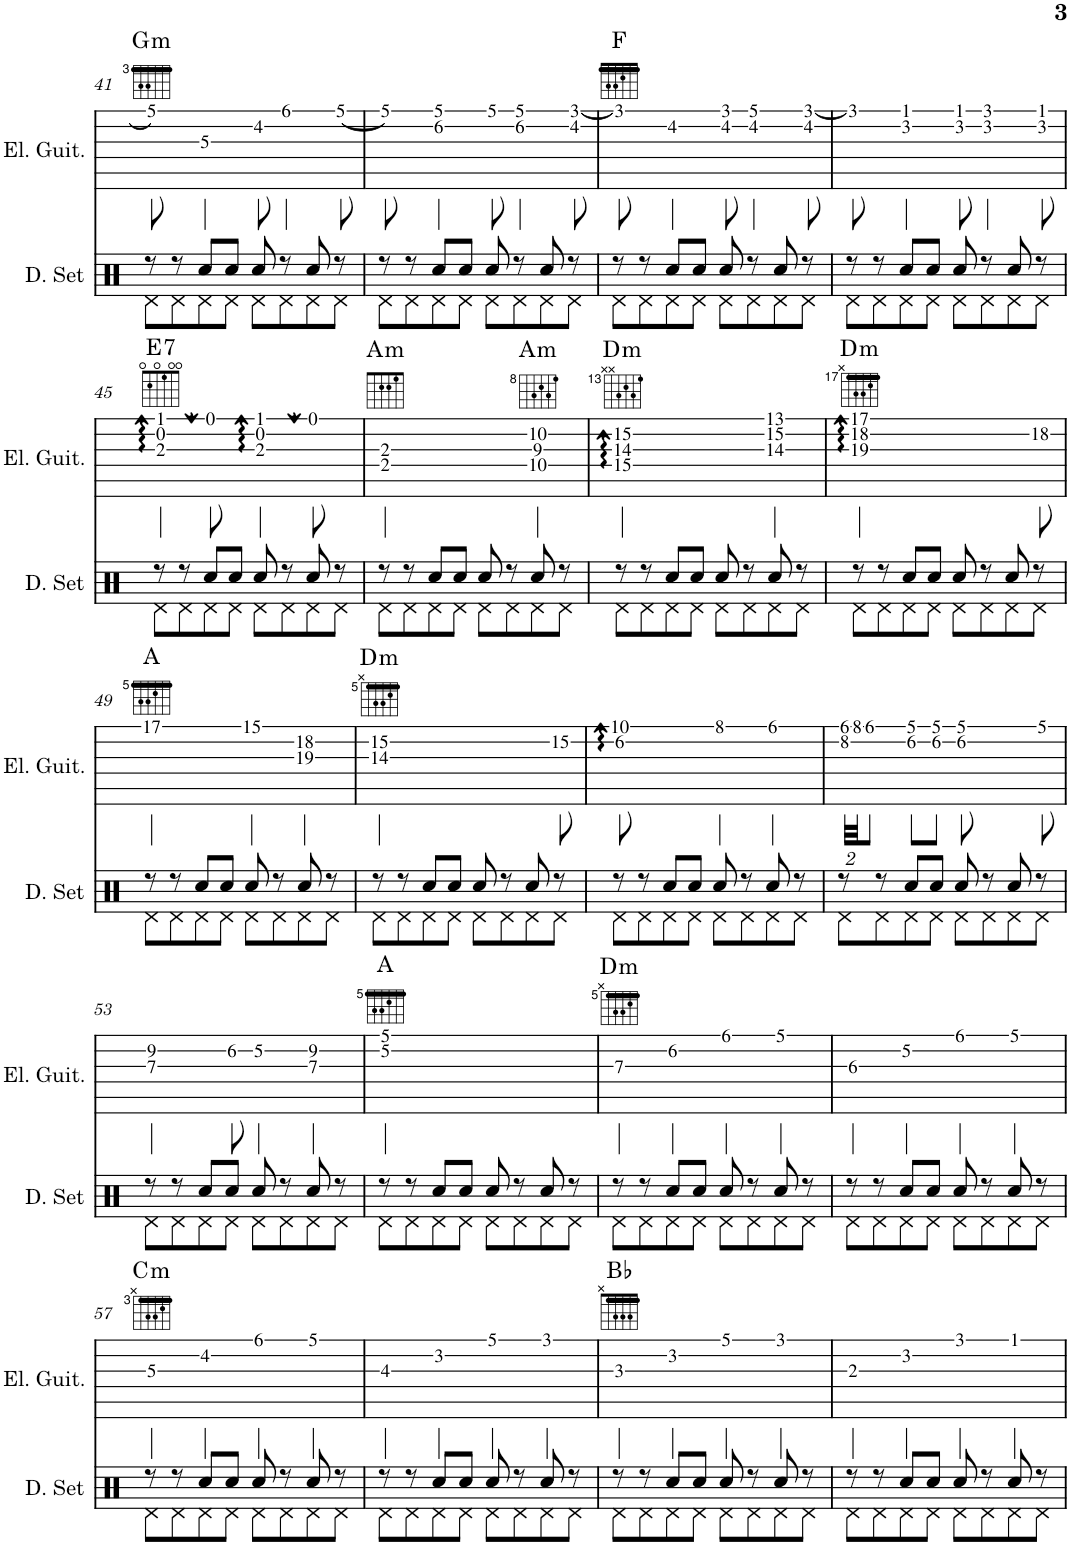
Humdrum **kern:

**kern	**kern	**harte
*part2	*part1	*part1
*staff2	*staff1	*
*I"Drumset	*I"Electric Guitar	*
*I'D. Set	*I'El. Guit.	*
!!LO:PB:g=z
*clefX	*	*
*k[]	*k[]	*
*M4/4	*M4/4	*
=41	=41	=41
*^	*^	*
!	!	!	!	!LO:H:kt=m
8r	8Rd\L	1r	8a\]	G:min
8r	8Rd\	.	8r	.
8Rcc/L	8Rd\	.	4c\	.
8Rcc/J	8Rd\J	.	.	.
8Rcc/	8Rd\L	.	8e-\	.
8r	8Rd\	.	4b-\	.
8Rcc/	8Rd\	.	.	.
8r	8Rd\J	.	[8a\	.
=42	=42	=42	=42	=42
8r	8Rd\L	1r	8a\]	.
8r	8Rd\	.	8r	.
8Rcc/L	8Rd\	.	4f\ 4a\	.
8Rcc/J	8Rd\J	.	.	.
8Rcc/	8Rd\L	.	8a\	.
8r	8Rd\	.	4f\ 4a\	.
8Rcc/	8Rd\	.	.	.
8r	8Rd\J	.	8e-\ [8g\	.
=43	=43	=43	=43	=43
8r	8Rd\L	1r	8g\]	F:maj
8r	8Rd\	.	8r	.
8Rcc/L	8Rd\	.	4e-\	.
8Rcc/J	8Rd\J	.	.	.
8Rcc/	8Rd\L	.	8e-\ 8g\	.
8r	8Rd\	.	4e-\ 4a\	.
8Rcc/	8Rd\	.	.	.
8r	8Rd\J	.	8e-\ [8g\	.
=44	=44	=44	=44	=44
8r	8Rd\L	1r	8g\]	.
8r	8Rd\	.	8r	.
8Rcc/L	8Rd\	.	4d\ 4f\	.
8Rcc/J	8Rd\J	.	.	.
8Rcc/	8Rd\L	.	8d\ 8f\	.
8r	8Rd\	.	4d\ 4g\	.
8Rcc/	8Rd\	.	.	.
8r	8Rd\J	.	8d\ 8f\	.
!!LO:LB:g=z	!!
=45	=45	=45	=45	=45
!	!	!	!	!LO:H:kt=7
8r	8Rd\L	1r	4A\ 4B\ 4f\	E:7
8r	8Rd\	.	.	.
8Rcc/L	8Rd\	.	8e\	.
8Rcc/J	8Rd\J	.	8r	.
8Rcc/	8Rd\L	.	4A\ 4B\ 4f\	.
8r	8Rd\	.	.	.
8Rcc/	8Rd\	.	8e\	.
8r	8Rd\J	.	8r	.
=46	=46	=46	=46	=46
!	!	!	!	!LO:H:kt=m
8r	8Rd\L	1r	4E\ 4A\	A:min
8r	8Rd\	.	.	.
8Rcc/L	8Rd\	.	4r	.
8Rcc/J	8Rd\J	.	.	.
8Rcc/	8Rd\L	.	4r	.
8r	8Rd\	.	.	.
!	!	!	!	!LO:H:kt=m
8Rcc/	8Rd\	.	4c\ 4e\ 4a\	A:min
8r	8Rd\J	.	.	.
=47	=47	=47	=47	=47
!	!	!	!	!LO:H:kt=m
8r	8Rd\L	1r	4f\ 4a\ 4dd\	D:min
8r	8Rd\	.	.	.
8Rcc/L	8Rd\	.	4r	.
8Rcc/J	8Rd\J	.	.	.
8Rcc/	8Rd\L	.	4r	.
8r	8Rd\	.	.	.
8Rcc/	8Rd\	.	4a\ 4dd\ 4ff\	.
8r	8Rd\J	.	.	.
=48	=48	=48	=48	=48
!	!	!	!	!LO:H:kt=m
8r	8Rd\L	1r	4dd\ 4ff\ 4aa\	D:min
8r	8Rd\	.	.	.
8Rcc/L	8Rd\	.	8r	.
8Rcc/J	8Rd\J	.	8r	.
8Rcc/	8Rd\L	.	4r	.
8r	8Rd\	.	.	.
8Rcc/	8Rd\	.	8r	.
8r	8Rd\J	.	8ff\	.
!!LO:LB:g=z	!!
=49	=49	=49	=49	=49
8r	8Rd\L	1r	4aa\	A:maj
8r	8Rd\	.	.	.
8Rcc/L	8Rd\	.	4r	.
8Rcc/J	8Rd\J	.	.	.
8Rcc/	8Rd\L	.	4gg\	.
8r	8Rd\	.	.	.
8Rcc/	8Rd\	.	4dd\ 4ff\	.
8r	8Rd\J	.	.	.
=50	=50	=50	=50	=50
!	!	!	!	!LO:H:kt=m
8r	8Rd\L	1r	4a\ 4dd\	D:min
8r	8Rd\	.	.	.
8Rcc/L	8Rd\	.	4r	.
8Rcc/J	8Rd\J	.	.	.
8Rcc/	8Rd\L	.	4r	.
8r	8Rd\	.	.	.
8Rcc/	8Rd\	.	8r	.
8r	8Rd\J	.	8dd\	.
=51	=51	=51	=51	=51
8r	8Rd\L	1r	8f\ 8dd\	.
8r	8Rd\	.	8r	.
8Rcc/L	8Rd\	.	4r	.
8Rcc/J	8Rd\J	.	.	.
8Rcc/	8Rd\L	.	4cc\	.
8r	8Rd\	.	.	.
8Rcc/	8Rd\	.	4b-\	.
8r	8Rd\J	.	.	.
=52	=52	=52	=52	=52
8r	8Rd\L	1r	32g\ 32a#\LLL	.
.	.	.	32cc\JJ	.
.	.	.	8b-\J	.
8r	8Rd\	.	.	.
.	.	.	16r	.
8Rcc/L	8Rd\	.	8f\ 8a\L	.
8Rcc/J	8Rd\J	.	8f\ 8a\J	.
8Rcc/	8Rd\L	.	8f\ 8a\	.
8r	8Rd\	.	8r	.
8Rcc/	8Rd\	.	8r	.
8r	8Rd\J	.	8a\	.
!!LO:LB:g=z	!!
=53	=53	=53	=53	=53
8r	8Rd\L	1r	4d\ 4g#\	.
8r	8Rd\	.	.	.
8Rcc/L	8Rd\	.	8r	.
8Rcc/J	8Rd\J	.	8f\	.
8Rcc/	8Rd\L	.	4e\	.
8r	8Rd\	.	.	.
8Rcc/	8Rd\	.	4d\ 4g#\	.
8r	8Rd\J	.	.	.
=54	=54	=54	=54	=54
8r	8Rd\L	1r	4e\ 4a\	A:maj
8r	8Rd\	.	.	.
8Rcc/L	8Rd\	.	4r	.
8Rcc/J	8Rd\J	.	.	.
8Rcc/	8Rd\L	.	2r	.
8r	8Rd\	.	.	.
8Rcc/	8Rd\	.	.	.
8r	8Rd\J	.	.	.
=55	=55	=55	=55	=55
!	!	!	!	!LO:H:kt=m
8r	8Rd\L	1r	4d\	D:min
8r	8Rd\	.	.	.
8Rcc/L	8Rd\	.	4f\	.
8Rcc/J	8Rd\J	.	.	.
8Rcc/	8Rd\L	.	4b-\	.
8r	8Rd\	.	.	.
8Rcc/	8Rd\	.	4a\	.
8r	8Rd\J	.	.	.
=56	=56	=56	=56	=56
8r	8Rd\L	1r	4c#\	.
8r	8Rd\	.	.	.
8Rcc/L	8Rd\	.	4e\	.
8Rcc/J	8Rd\J	.	.	.
8Rcc/	8Rd\L	.	4b-\	.
8r	8Rd\	.	.	.
8Rcc/	8Rd\	.	4a\	.
8r	8Rd\J	.	.	.
!!LO:LB:g=z	!!
=57	=57	=57	=57	=57
!	!	!	!	!LO:H:kt=m
8r	8Rd\L	1r	4c\	C:min
8r	8Rd\	.	.	.
8Rcc/L	8Rd\	.	4e-\	.
8Rcc/J	8Rd\J	.	.	.
8Rcc/	8Rd\L	.	4b-\	.
8r	8Rd\	.	.	.
8Rcc/	8Rd\	.	4a\	.
8r	8Rd\J	.	.	.
=58	=58	=58	=58	=58
8r	8Rd\L	1r	4B\	.
8r	8Rd\	.	.	.
8Rcc/L	8Rd\	.	4d\	.
8Rcc/J	8Rd\J	.	.	.
8Rcc/	8Rd\L	.	4a\	.
8r	8Rd\	.	.	.
8Rcc/	8Rd\	.	4g\	.
8r	8Rd\J	.	.	.
=59	=59	=59	=59	=59
8r	8Rd\L	1r	4B-\	Bb:maj
8r	8Rd\	.	.	.
8Rcc/L	8Rd\	.	4d\	.
8Rcc/J	8Rd\J	.	.	.
8Rcc/	8Rd\L	.	4a\	.
8r	8Rd\	.	.	.
8Rcc/	8Rd\	.	4g\	.
8r	8Rd\J	.	.	.
=60	=60	=60	=60	=60
8r	8Rd\L	1r	4A\	.
8r	8Rd\	.	.	.
8Rcc/L	8Rd\	.	4d\	.
8Rcc/J	8Rd\J	.	.	.
8Rcc/	8Rd\L	.	4g\	.
8r	8Rd\	.	.	.
8Rcc/	8Rd\	.	4f\	.
8r	8Rd\J	.	.	.
*v	*v	*	*	*
*	*v	*v	*
=	=	=
*-	*-	*-
